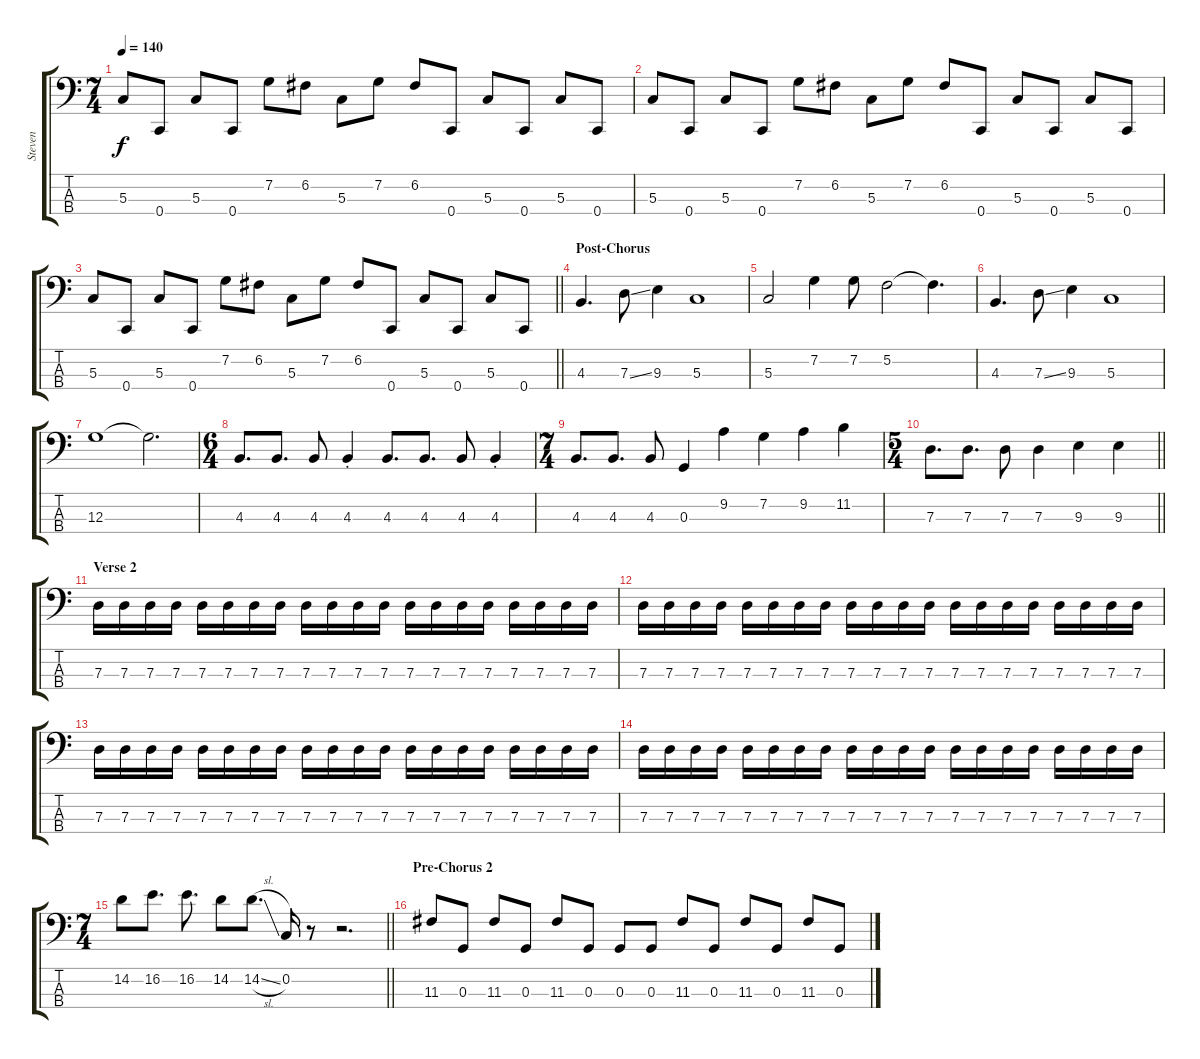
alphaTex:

\track ("Steven" "Steven") {solo instrument electricbasspick}
\staff {score tabs}
\tuning (F2 C2 G1 C1) {hide}
\ts (7 4)
\tempo 140
\clef f4
\ks c
5.3.8{dy f} 0.4.8 5.3.8 0.4.8 7.2.8 6.2.8 5.3.8 7.2.8 6.2.8 0.4.8 5.3.8 0.4.8 5.3.8 0.4.8 |
5.3.8 0.4.8 5.3.8 0.4.8 7.2.8 6.2.8 5.3.8 7.2.8 6.2.8 0.4.8 5.3.8 0.4.8 5.3.8 0.4.8 |
\barLineRight lightlight
5.3.8 0.4.8 5.3.8 0.4.8 7.2.8 6.2.8 5.3.8 7.2.8 6.2.8 0.4.8 5.3.8 0.4.8 5.3.8 0.4.8 |
\section ("" "Post-Chorus")
4.3.4{d} 7.3{ss}.8 9.3.4 5.3.1 |
5.3.2 7.2.4 7.2.8 5.2.2 5.2{t}.4{d} |
4.3.4{d} 7.3{ss}.8 9.3.4 5.3.1 |
12.3.1 12.3{t}.2{d} |
\ts (6 4)
4.3.8{d} 4.3.8{d} 4.3.8 4.3{st}.4 4.3.8{d} 4.3.8{d} 4.3.8 4.3{st}.4 |
\ts (7 4)
4.3.8{d} 4.3.8{d} 4.3.8 0.3.4 9.2.4 7.2.4 9.2.4 11.2.4 |
\ts (5 4)
\barLineRight lightlight
7.3.8{d} 7.3.8{d} 7.3.8 7.3.4 9.3.4 9.3.4 |
\section ("" "Verse 2")
7.3.16 7.3.16 7.3.16 7.3.16 7.3.16 7.3.16 7.3.16 7.3.16 7.3.16 7.3.16 7.3.16 7.3.16 7.3.16 7.3.16 7.3.16 7.3.16 7.3.16 7.3.16 7.3.16 7.3.16 |
7.3.16 7.3.16 7.3.16 7.3.16 7.3.16 7.3.16 7.3.16 7.3.16 7.3.16 7.3.16 7.3.16 7.3.16 7.3.16 7.3.16 7.3.16 7.3.16 7.3.16 7.3.16 7.3.16 7.3.16 |
7.3.16 7.3.16 7.3.16 7.3.16 7.3.16 7.3.16 7.3.16 7.3.16 7.3.16 7.3.16 7.3.16 7.3.16 7.3.16 7.3.16 7.3.16 7.3.16 7.3.16 7.3.16 7.3.16 7.3.16 |
7.3.16 7.3.16 7.3.16 7.3.16 7.3.16 7.3.16 7.3.16 7.3.16 7.3.16 7.3.16 7.3.16 7.3.16 7.3.16 7.3.16 7.3.16 7.3.16 7.3.16 7.3.16 7.3.16 7.3.16 |
\ts (7 4)
\barLineRight lightlight
14.2.8 16.2.8{d} 16.2.8{d} 14.2.8 14.2{sl}.8{d} 0.2.16 r.8 r.2{d} |
\section ("" "Pre-Chorus 2")
11.3.8 0.3.8 11.3.8 0.3.8 11.3.8 0.3.8 0.3.8 0.3.8 11.3.8 0.3.8 11.3.8 0.3.8 11.3.8 0.3.8
